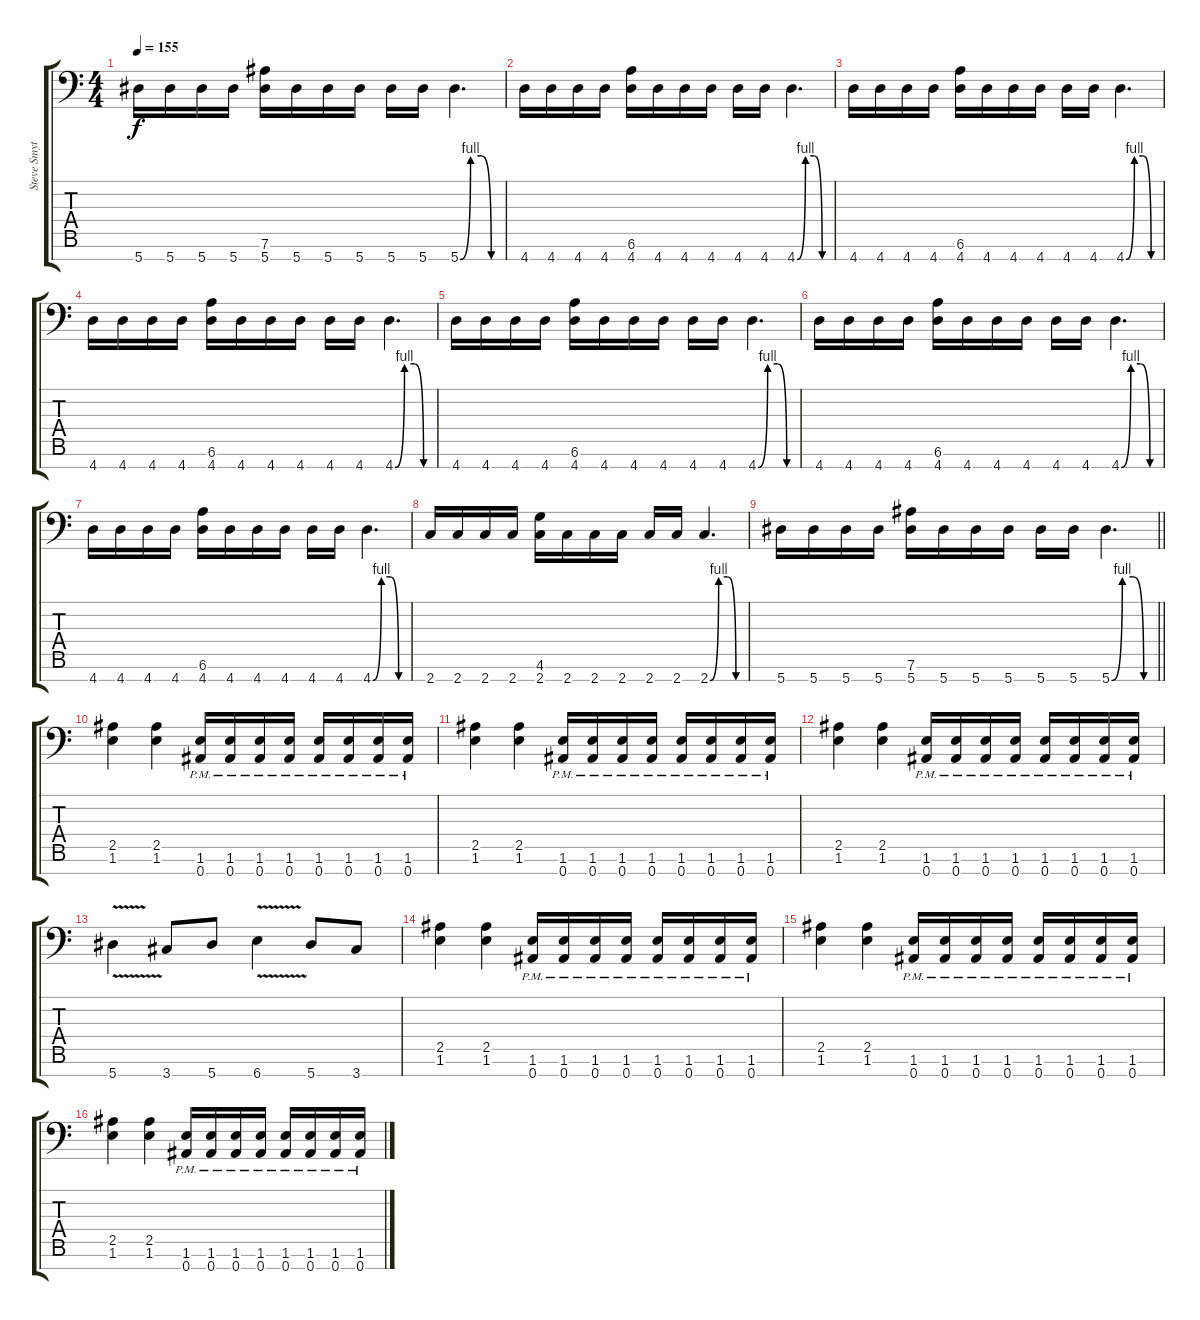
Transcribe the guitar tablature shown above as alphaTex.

\track ("Steve Smyth" "Steve Smyt") {instrument distortionguitar}
\staff {score tabs}
\tuning (Eb4 Bb3 Gb3 Db3 Ab2 Eb2 Bb1) {hide}
\ts (4 4)
\tempo 155
\clef f4
\ks c
5.7.16{dy f} 5.7.16 5.7.16 5.7.16 (7.6 5.7).16 5.7.16 5.7.16 5.7.16 5.7.16 5.7.16 5.7{be (custom 0 0 15 4 30 4 45 0 60 0)}.4{d} |
4.7.16 4.7.16 4.7.16 4.7.16 (6.6 4.7).16 4.7.16 4.7.16 4.7.16 4.7.16 4.7.16 4.7{be (custom 0 0 15 4 30 4 45 0 60 0)}.4{d} |
4.7.16 4.7.16 4.7.16 4.7.16 (6.6 4.7).16 4.7.16 4.7.16 4.7.16 4.7.16 4.7.16 4.7{be (custom 0 0 15 4 30 4 45 0 60 0)}.4{d} |
4.7.16 4.7.16 4.7.16 4.7.16 (6.6 4.7).16 4.7.16 4.7.16 4.7.16 4.7.16 4.7.16 4.7{be (custom 0 0 15 4 30 4 45 0 60 0)}.4{d} |
4.7.16 4.7.16 4.7.16 4.7.16 (6.6 4.7).16 4.7.16 4.7.16 4.7.16 4.7.16 4.7.16 4.7{be (custom 0 0 15 4 30 4 45 0 60 0)}.4{d} |
4.7.16 4.7.16 4.7.16 4.7.16 (6.6 4.7).16 4.7.16 4.7.16 4.7.16 4.7.16 4.7.16 4.7{be (custom 0 0 15 4 30 4 45 0 60 0)}.4{d} |
4.7.16 4.7.16 4.7.16 4.7.16 (6.6 4.7).16 4.7.16 4.7.16 4.7.16 4.7.16 4.7.16 4.7{be (custom 0 0 15 4 30 4 45 0 60 0)}.4{d} |
2.7.16 2.7.16 2.7.16 2.7.16 (4.6 2.7).16 2.7.16 2.7.16 2.7.16 2.7.16 2.7.16 2.7{be (custom 0 0 15 4 30 4 45 0 60 0)}.4{d} |
\barLineRight lightlight
5.7.16 5.7.16 5.7.16 5.7.16 (7.6 5.7).16 5.7.16 5.7.16 5.7.16 5.7.16 5.7.16 5.7{be (custom 0 0 15 4 30 4 45 0 60 0)}.4{d} |
(2.5 1.6).4 (2.5 1.6).4 (1.6{pm} 0.7{pm}).16 (1.6{pm} 0.7{pm}).16 (1.6{pm} 0.7{pm}).16 (1.6{pm} 0.7{pm}).16 (1.6{pm} 0.7{pm}).16 (1.6{pm} 0.7{pm}).16 (1.6{pm} 0.7{pm}).16 (1.6{pm} 0.7{pm}).16 |
(2.5 1.6).4 (2.5 1.6).4 (1.6{pm} 0.7{pm}).16 (1.6{pm} 0.7{pm}).16 (1.6{pm} 0.7{pm}).16 (1.6{pm} 0.7{pm}).16 (1.6{pm} 0.7{pm}).16 (1.6{pm} 0.7{pm}).16 (1.6{pm} 0.7{pm}).16 (1.6{pm} 0.7{pm}).16 |
(2.5 1.6).4 (2.5 1.6).4 (1.6{pm} 0.7{pm}).16 (1.6{pm} 0.7{pm}).16 (1.6{pm} 0.7{pm}).16 (1.6{pm} 0.7{pm}).16 (1.6{pm} 0.7{pm}).16 (1.6{pm} 0.7{pm}).16 (1.6{pm} 0.7{pm}).16 (1.6{pm} 0.7{pm}).16 |
5.7{v}.4 3.7.8 5.7.8 6.7{v}.4 5.7.8 3.7.8 |
(2.5 1.6).4 (2.5 1.6).4 (1.6{pm} 0.7{pm}).16 (1.6{pm} 0.7{pm}).16 (1.6{pm} 0.7{pm}).16 (1.6{pm} 0.7{pm}).16 (1.6{pm} 0.7{pm}).16 (1.6{pm} 0.7{pm}).16 (1.6{pm} 0.7{pm}).16 (1.6{pm} 0.7{pm}).16 |
(2.5 1.6).4 (2.5 1.6).4 (1.6{pm} 0.7{pm}).16 (1.6{pm} 0.7{pm}).16 (1.6{pm} 0.7{pm}).16 (1.6{pm} 0.7{pm}).16 (1.6{pm} 0.7{pm}).16 (1.6{pm} 0.7{pm}).16 (1.6{pm} 0.7{pm}).16 (1.6{pm} 0.7{pm}).16 |
(2.5 1.6).4 (2.5 1.6).4 (1.6{pm} 0.7{pm}).16 (1.6{pm} 0.7{pm}).16 (1.6{pm} 0.7{pm}).16 (1.6{pm} 0.7{pm}).16 (1.6{pm} 0.7{pm}).16 (1.6{pm} 0.7{pm}).16 (1.6{pm} 0.7{pm}).16 (1.6{pm} 0.7{pm}).16
